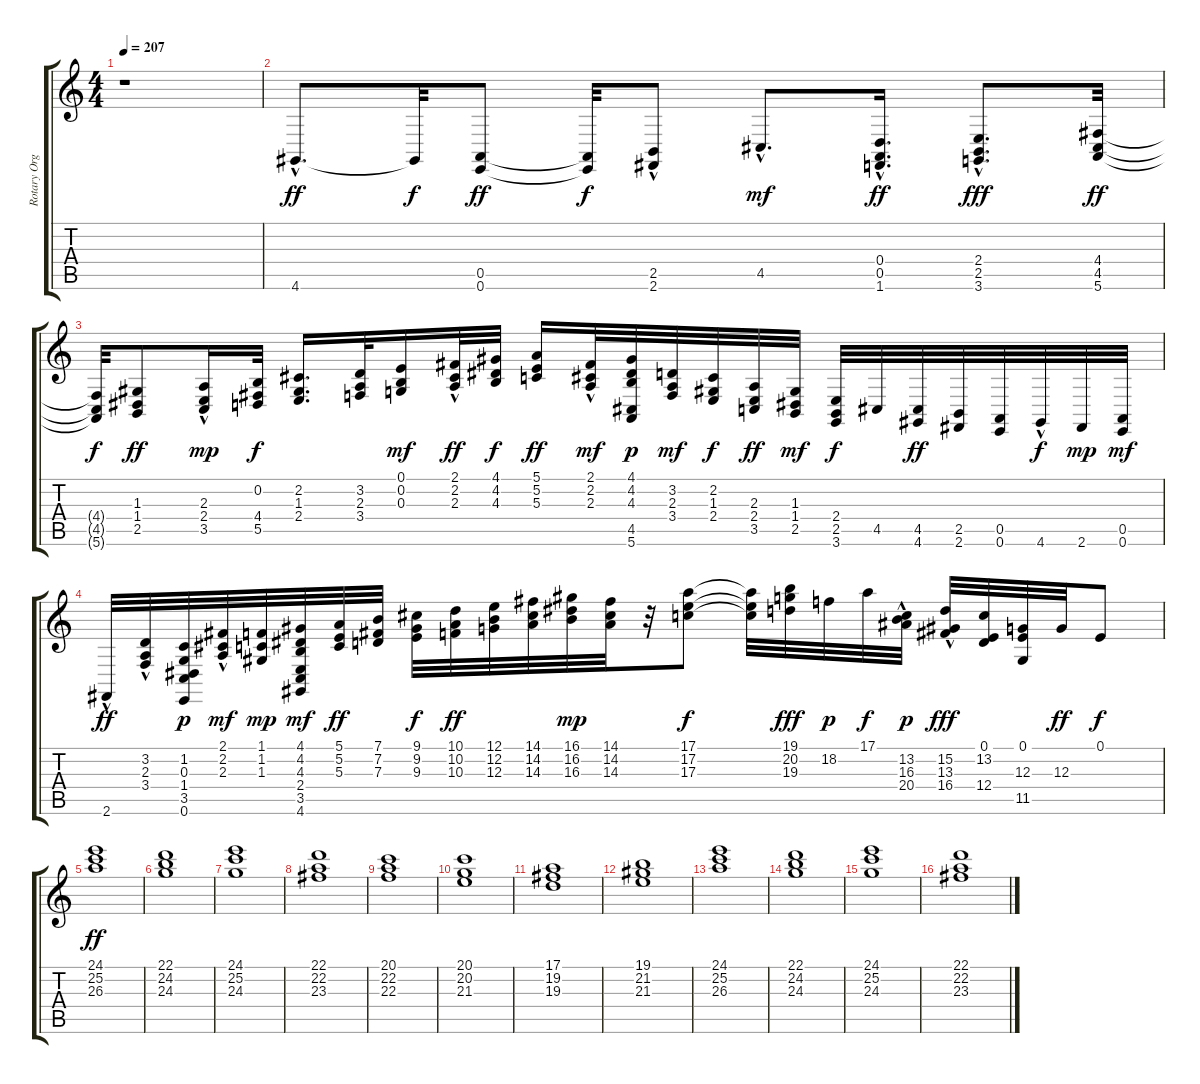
\track ("Rotary Organ" "Rotary Org") {instrument rockorgan}
\staff {score tabs}
\tuning (E4 B3 G3 D3 A2 E2) {hide}
\ts (4 4)
\tempo 207
\clef g2
\ks c
r.1{dy f} |
4.6{hac}.8{d dy ff} 4.6{t}.32{dy f} (0.5 0.6).8{dy ff} (0.5{t} 0.6{t}).32{dy f} (2.5{hac} 2.6{hac}).8 4.5{hac}.8{d dy mf} (0.4{hac} 0.5{hac} 1.6{hac}).16{d dy ff} (2.4{hac} 2.5{hac} 3.6{hac}).8{d dy fff} (4.4 4.5 5.6).32{dy ff} |
(4.4{t} 4.5{t} 5.6{t}).32{dy f} (1.3 1.4 2.5).8{dy ff} (2.3{hac} 2.4{hac} 3.5{hac}).16{dy mp} (0.2 4.4 5.5).32{dy f} (2.2 1.3 2.4).16{d} (3.2 2.3 3.4).32 (0.1 0.2 0.3).16{dy mf} (2.1{hac} 2.2{hac} 2.3{hac}).32{dy ff} (4.1 4.2 4.3).32{dy f} (5.1 5.2 5.3).16{dy ff} (2.1{hac} 2.2 2.3).32{dy mf} (4.1 4.2 4.3 4.5 5.6).32{dy p} (3.2 2.3 3.4).32{dy mf} (2.2 1.3 2.4).32{dy f} (2.3 2.4 3.5).32{dy ff} (1.3 1.4 2.5).32{dy mf} (2.4 2.5 3.6).32{dy f} 4.5.32 (4.5 4.6).32{dy ff} (2.5 2.6).32 (0.5 0.6).32 4.6{hac}.32{dy f} 2.6.32{dy mp} (0.5 0.6).32{dy mf} |
2.6{hac}.32{dy ff} (3.2{hac} 2.3 3.4{hac}).32 (1.2 0.3 1.4 3.5 0.6).32{dy p} (2.1{hac} 2.2{hac} 2.3{hac}).32{dy mf} (1.1 1.2 1.3).32{dy mp} (4.1 4.2 4.3 2.4 3.5 4.6).32{dy mf} (5.1 5.2 5.3).32{dy ff} (7.1 7.2 7.3).32 (9.1 9.2 9.3).32{dy f} (10.1 10.2 10.3).32{dy ff} (12.1 12.2 12.3).32 (14.1 14.2 14.3).32 (16.1 16.2 16.3).32{dy mp} (14.1 14.2 14.3).32 r.32 (17.1 17.2 17.3).8{dy f} (17.1{t} 17.2{t} 17.3{t}).32 (19.1 20.2 19.3).32{dy fff} 18.2.32{dy p} 17.1.32{dy f} (13.2 16.3{hac} 20.4).32{dy p} (15.2{hac} 13.3 16.4).32{dy fff} (0.1 13.2 12.4).32 (0.1 12.3 11.5).32 12.3.32{dy ff} 0.1.8{dy f} |
(24.1 25.2 26.3).1{dy ff} |
(22.1 24.2 24.3).1 |
(24.1 25.2 24.3).1 |
(22.1 22.2 23.3).1 |
(20.1 22.2 22.3).1 |
(20.1 20.2 21.3).1 |
(17.1 19.2 19.3).1 |
(19.1 21.2 21.3).1 |
(24.1 25.2 26.3).1 |
(22.1 24.2 24.3).1 |
(24.1 25.2 24.3).1 |
(22.1 22.2 23.3).1
